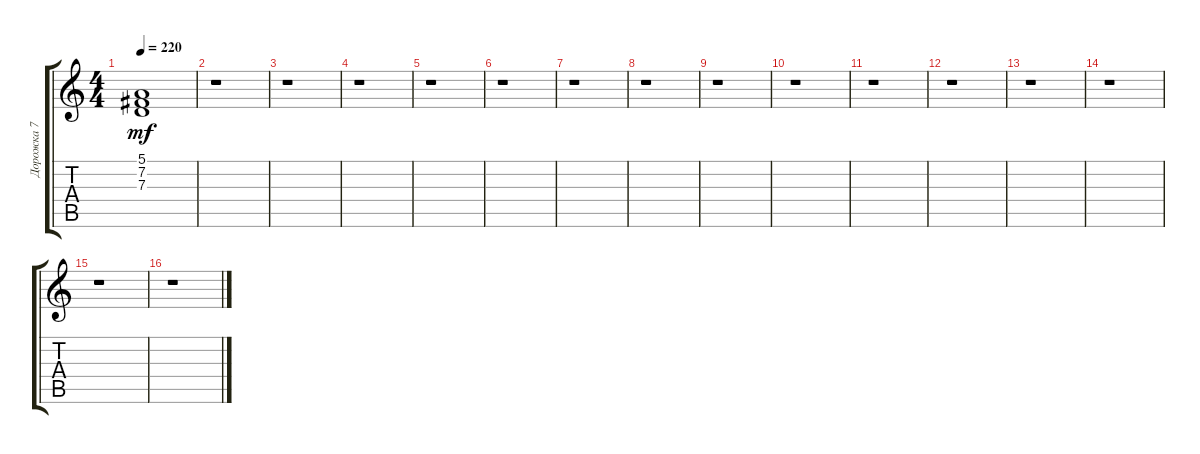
\track ("Дорожка 7" "Дорожка 7") {instrument choiraahs}
\staff {score tabs}
\tuning (E4 B3 G3 D3 A2 E2) {hide}
\ts (4 4)
\tempo 220
\clef g2
\ks c
(5.1 7.2 7.3).1{dy mf} |
r.1 |
r.1 |
r.1 |
r.1 |
r.1 |
r.1 |
r.1 |
r.1 |
r.1 |
r.1 |
r.1 |
r.1 |
r.1 |
r.1 |
r.1
